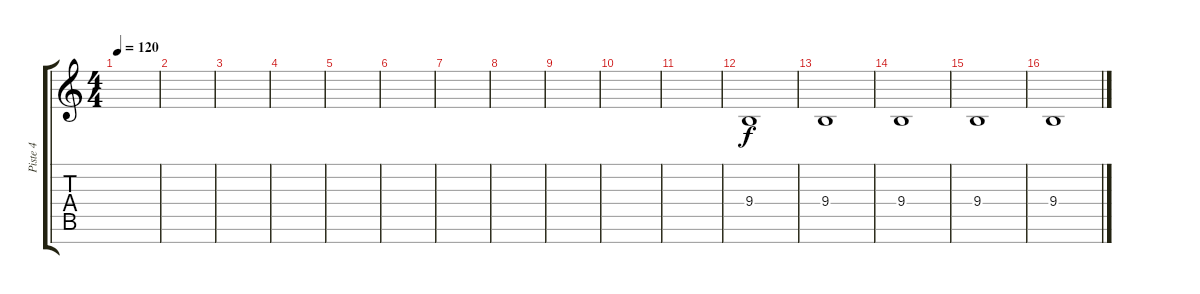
\track ("Piste 4" "Piste 4") {instrument pad7halo}
\staff {score tabs}
\tuning (E4 B3 G3 D3 A2 E2 B1) {hide}
\ts (4 4)
\tempo 120
\clef g2
\ks c
|
|
|
|
|
|
|
|
|
|
|
9.4.1{volume 8} |
9.4.1{volume 8} |
9.4.1{volume 8} |
9.4.1{volume 8} |
9.4.1{volume 8}
